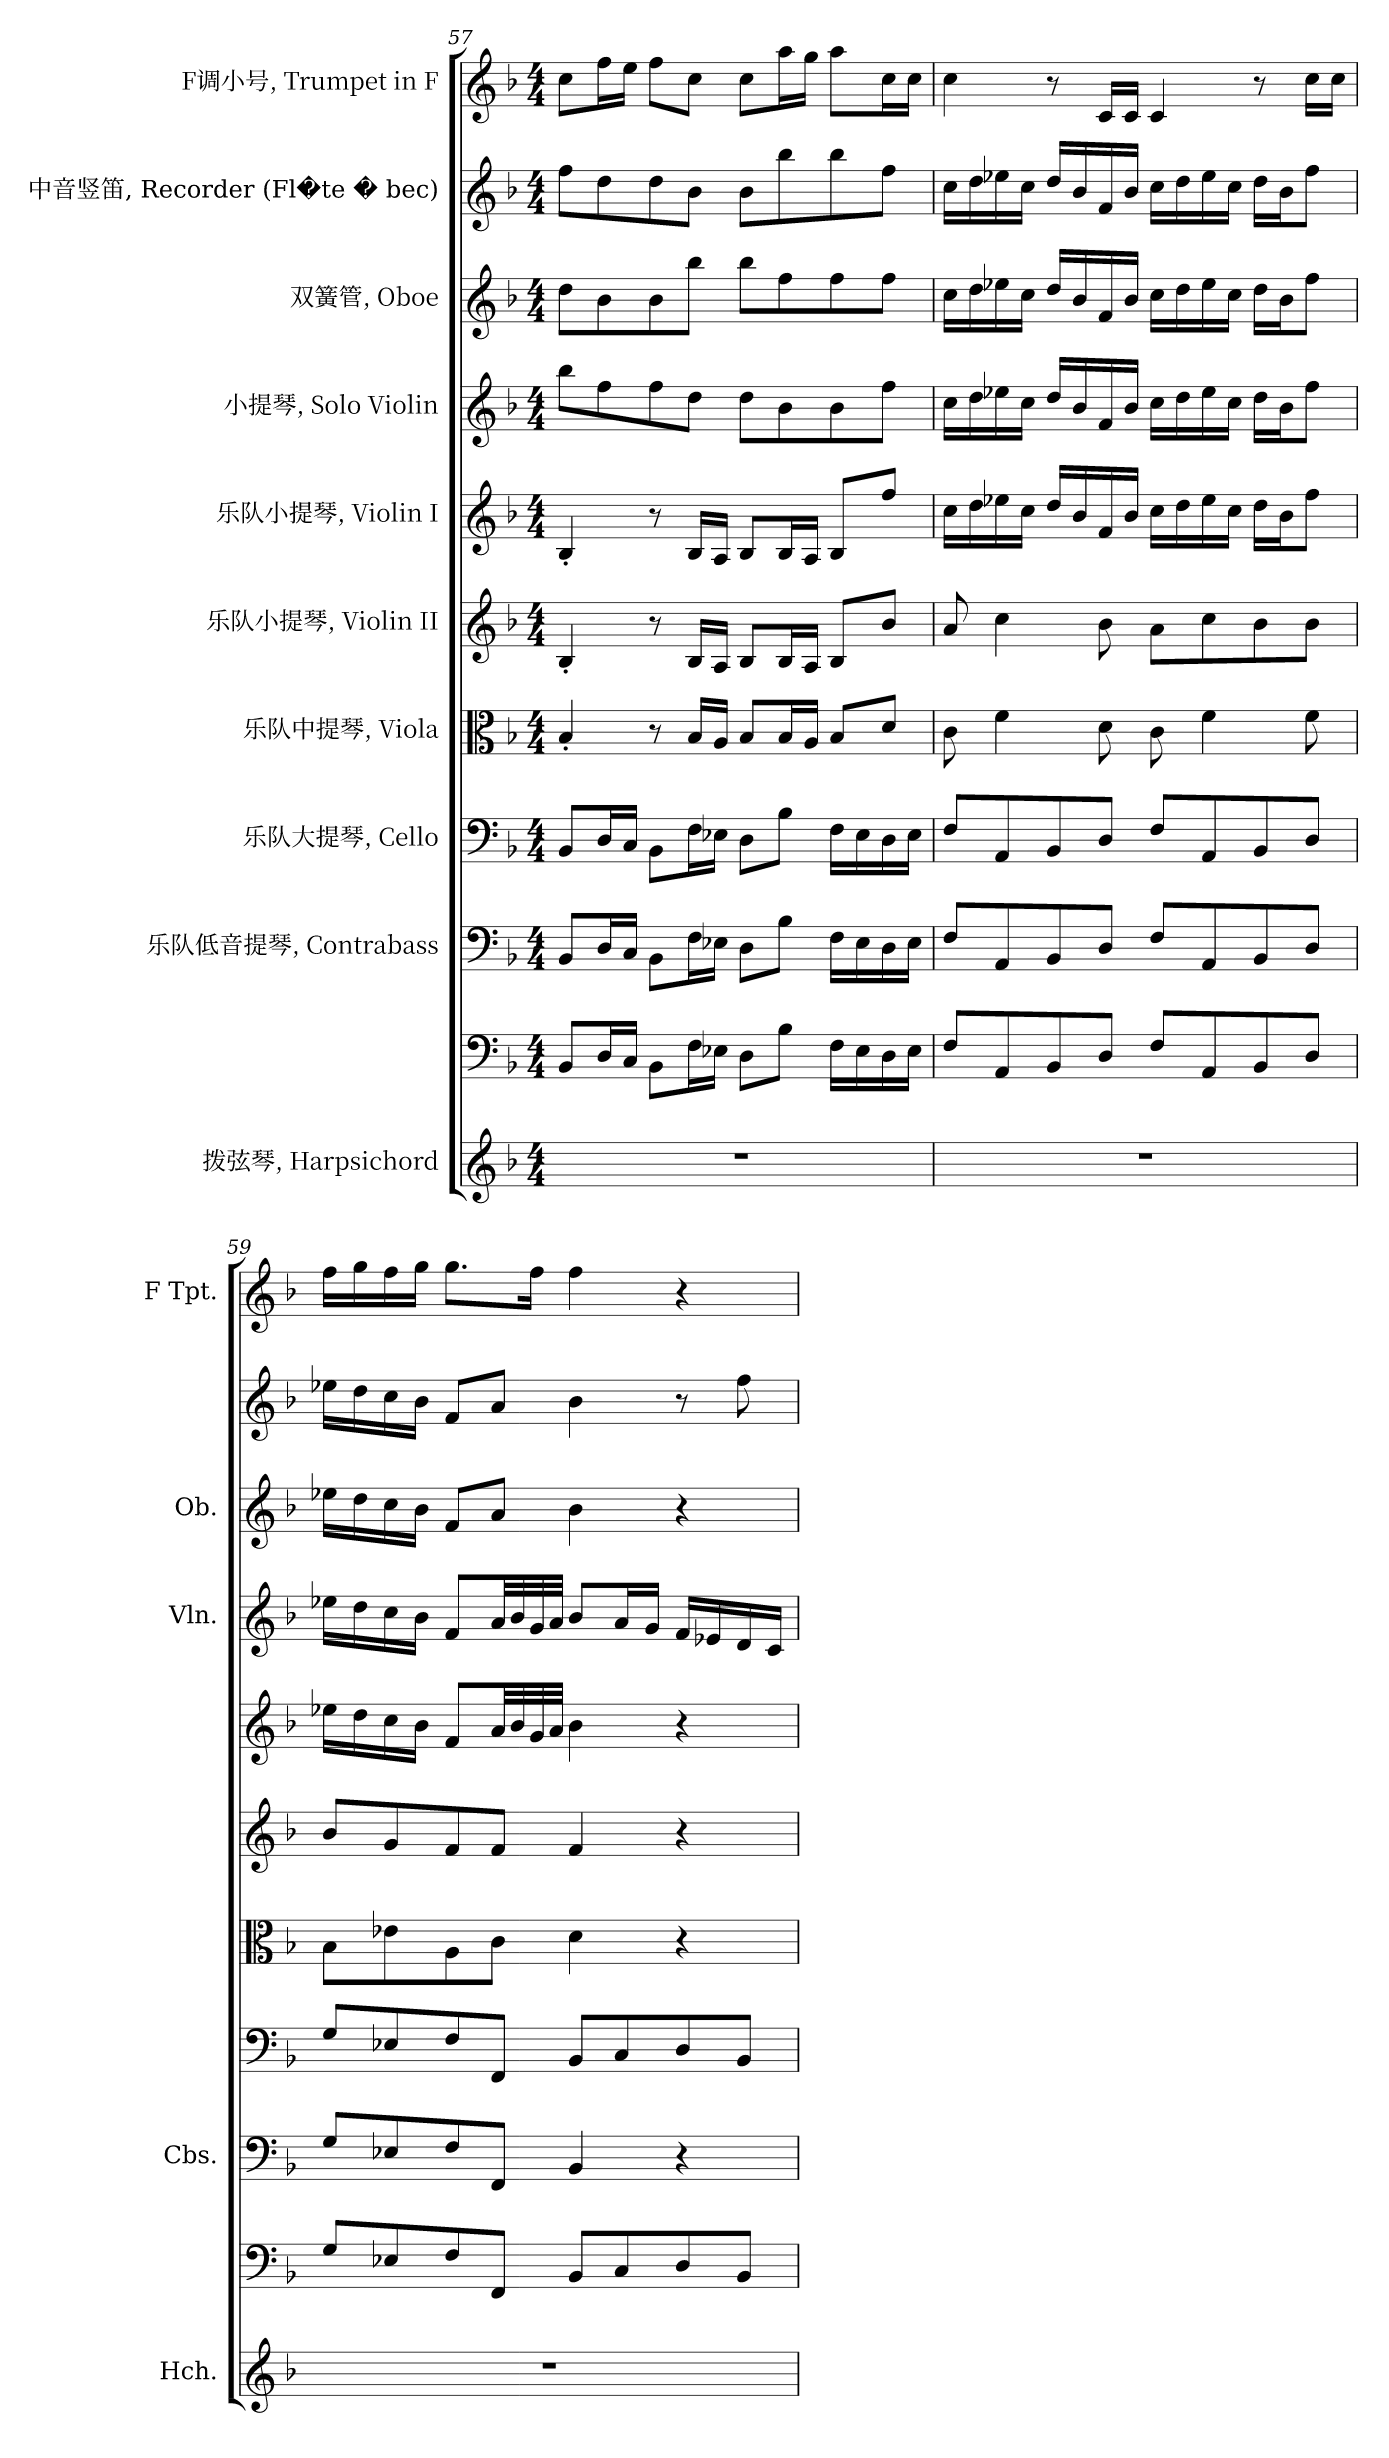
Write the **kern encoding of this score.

**kern	**kern	**kern	**kern	**kern	**kern	**kern	**kern	**kern	**kern	**kern
*part10	*part10	*part9	*part8	*part7	*part6	*part5	*part4	*part3	*part2	*part1
*staff11	*staff10	*staff9	*staff8	*staff7	*staff6	*staff5	*staff4	*staff3	*staff2	*staff1
*I"拨弦琴, Harpsichord	*	*I"乐队低音提琴, Contrabass	*I"乐队大提琴, Cello	*I"乐队中提琴, Viola	*I"乐队小提琴, Violin II	*I"乐队小提琴, Violin I	*I"小提琴, Solo Violin	*I"双簧管, Oboe	*I"中音竖笛, Recorder (Fl�te � bec)	*I"F调小号, Trumpet in F
*I'Hch.	*	*I'Cbs.	*	*	*	*	*I'Vln.	*I'Ob.	*	*I'F Tpt.
!!LO:PB:g=z
*clefG2	*clefF4	*clefF4	*clefF4	*clefC3	*clefG2	*clefG2	*clefG2	*clefG2	*clefG2	*clefG2
*	*	*ITrd7c12	*	*	*	*	*	*	*	*ITrd-3c-5
*k[b-]	*k[b-]	*k[b-]	*k[b-]	*k[b-]	*k[b-]	*k[b-]	*k[b-]	*k[b-]	*k[b-]	*k[b-e-]
*M4/4	*M4/4	*M4/4	*M4/4	*M4/4	*M4/4	*M4/4	*M4/4	*M4/4	*M4/4	*M4/4
=57	=57	=57	=57	=57	=57	=57	=57	=57	=57	=57
1r	8BB-/L	8BBB-/L	8BB-/L	4B-'/	4B-'/	4B-'/	8bb-\L	8dd\L	8ff\L	8ff\L
.	16D/L	16DD/L	16D/L	.	.	.	8ff\	8b-\	8dd\	16bb-\L
.	16C/JJ	16CC/JJ	16C/JJ	.	.	.	.	.	.	16aa\JJ
.	8BB-\L	8BBB-\L	8BB-\L	8r	8r	8r	8ff\	8b-\	8dd\	8bb-\L
.	16F\L	16FF\L	16F\L	16B-/LL	16B-/LL	16B-/LL	8dd\J	8bb-\J	8b-\J	8ff\J
.	16E-X\JJ	16EE-X\JJ	16E-X\JJ	16A/JJ	16A/JJ	16A/JJ	.	.	.	.
.	8D\L	8DD\L	8D\L	8B-/L	8B-/L	8B-/L	8dd\L	8bb-\L	8b-\L	8ff\L
.	8B-\J	8BB-\J	8B-\J	16B-/L	16B-/L	16B-/L	8b-\	8ff\	8bb-\	16ddd\L
.	.	.	.	16A/JJ	16A/JJ	16A/JJ	.	.	.	16ccc\JJ
.	16F\LL	16FF\LL	16F\LL	8B-/L	8B-/L	8B-/L	8b-\	8ff\	8bb-\	8ddd\L
.	16E-\	16EE-\	16E-\	.	.	.	.	.	.	.
.	16D\	16DD\	16D\	8d/J	8b-/J	8ff/J	8ff\J	8ff\J	8ff\J	16ff\L
.	16E-\JJ	16EE-\JJ	16E-\JJ	.	.	.	.	.	.	16ff\JJ
=58	=58	=58	=58	=58	=58	=58	=58	=58	=58	=58
1r	8F/L	8FF/L	8F/L	8c\	8a/	16cc\LL	16cc\LL	16cc\LL	16cc\LL	4ff\
.	.	.	.	.	.	16dd\	16dd\	16dd\	16dd\	.
.	8AA/	8AAA/	8AA/	4f\	4cc\	16ee-X\	16ee-X\	16ee-X\	16ee-X\	.
.	.	.	.	.	.	16cc\JJ	16cc\JJ	16cc\JJ	16cc\JJ	.
.	8BB-/	8BBB-/	8BB-/	.	.	16dd/LL	16dd/LL	16dd/LL	16dd/LL	8r
.	.	.	.	.	.	16b-/	16b-/	16b-/	16b-/	.
.	8D/J	8DD/J	8D/J	8d\	8b-\	16f/	16f/	16f/	16f/	16f/LL
.	.	.	.	.	.	16b-/JJ	16b-/JJ	16b-/JJ	16b-/JJ	16f/JJ
.	8F/L	8FF/L	8F/L	8c\	8a\L	16cc\LL	16cc\LL	16cc\LL	16cc\LL	4f/
.	.	.	.	.	.	16dd\	16dd\	16dd\	16dd\	.
.	8AA/	8AAA/	8AA/	4f\	8cc\	16ee-\	16ee-\	16ee-\	16ee-\	.
.	.	.	.	.	.	16cc\JJ	16cc\JJ	16cc\JJ	16cc\JJ	.
.	8BB-/	8BBB-/	8BB-/	.	8b-\	16dd\LL	16dd\LL	16dd\LL	16dd\LL	8r
.	.	.	.	.	.	16b-\J	16b-\J	16b-\J	16b-\J	.
.	8D/J	8DD/J	8D/J	8f\	8b-\J	8ff\J	8ff\J	8ff\J	8ff\J	16ff\LL
.	.	.	.	.	.	.	.	.	.	16ff\JJ
!!LO:PB:g=z
=59	=59	=59	=59	=59	=59	=59	=59	=59	=59	=59
1r	8G/L	8GG/L	8G/L	8B-\L	8b-/L	16ee-X\LL	16ee-X\LL	16ee-X\LL	16ee-X\LL	16bb-\LL
.	.	.	.	.	.	16dd\	16dd\	16dd\	16dd\	16ccc\
.	8E-X/	8EE-X/	8E-X/	8e-X\	8g/	16cc\	16cc\	16cc\	16cc\	16bb-\
.	.	.	.	.	.	16b-\JJ	16b-\JJ	16b-\JJ	16b-\JJ	16ccc\JJ
.	8F/	8FF/	8F/	8A\	8f/	8f/L	8f/L	8f/L	8f/L	8.ccc\L
.	8FF/J	8FFF/J	8FF/J	8c\J	8f/J	32a/LL	32a/LL	8a/J	8a/J	.
.	.	.	.	.	.	32b-/	32b-/	.	.	.
.	.	.	.	.	.	32g/	32g/	.	.	16bb-\Jk
.	.	.	.	.	.	32a/JJJ	32a/JJJ	.	.	.
.	8BB-/L	4BBB-/	8BB-/L	4d\	4f/	4b-\	8b-/L	4b-\	4b-\	4bb-\
.	8C/	.	8C/	.	.	.	16a/L	.	.	.
.	.	.	.	.	.	.	16g/JJ	.	.	.
.	8D/	4r	8D/	4r	4r	4r	16f/LL	4r	8r	4r
.	.	.	.	.	.	.	16e-X/	.	.	.
.	8BB-/J	.	8BB-/J	.	.	.	16d/	.	8ff\	.
.	.	.	.	.	.	.	16c/JJ	.	.	.
=	=	=	=	=	=	=	=	=	=	=
*-	*-	*-	*-	*-	*-	*-	*-	*-	*-	*-
